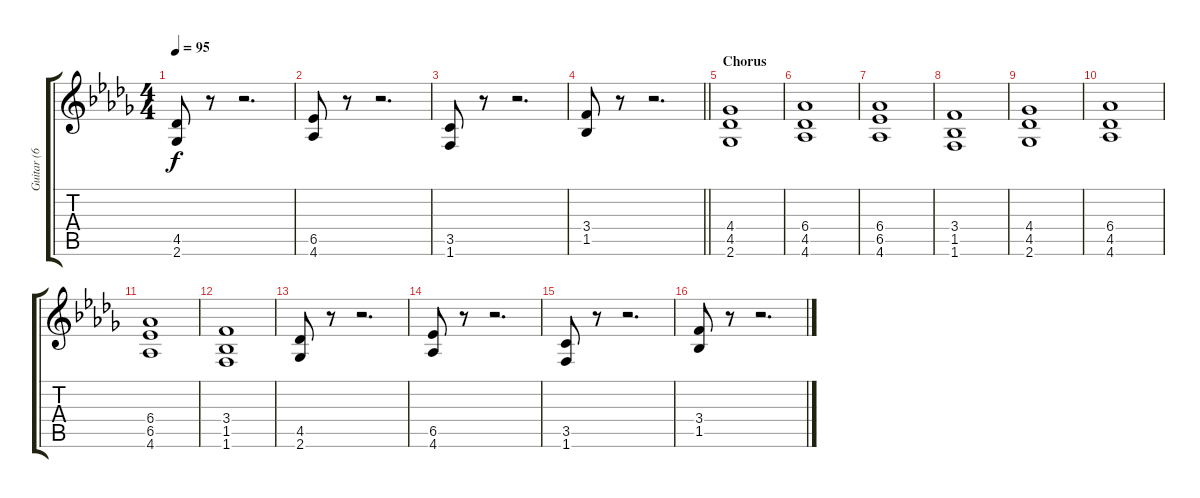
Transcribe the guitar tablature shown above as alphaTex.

\track ("Guitar (6 String Arrangement Standard E)" "Guitar (6 ") {instrument distortionguitar}
\staff {score tabs}
\tuning (E4 B3 G3 D3 A2 E2) {hide}
\ts (4 4)
\tempo 95
\clef g2
\ks db
(4.5 2.6).8{dy f} r.8 r.2{d} |
(6.5 4.6).8 r.8 r.2{d} |
(3.5 1.6).8 r.8 r.2{d} |
\barLineRight lightlight
(3.4 1.5).8 r.8 r.2{d} |
\section ("" "Chorus")
(4.4 4.5 2.6).1 |
(6.4 4.5 4.6).1 |
(6.4 6.5 4.6).1 |
(3.4 1.5 1.6).1 |
(4.4 4.5 2.6).1 |
(6.4 4.5 4.6).1 |
(6.4 6.5 4.6).1 |
(3.4 1.5 1.6).1 |
(4.5 2.6).8 r.8 r.2{d} |
(6.5 4.6).8 r.8 r.2{d} |
(3.5 1.6).8 r.8 r.2{d} |
(3.4 1.5).8 r.8 r.2{d}
